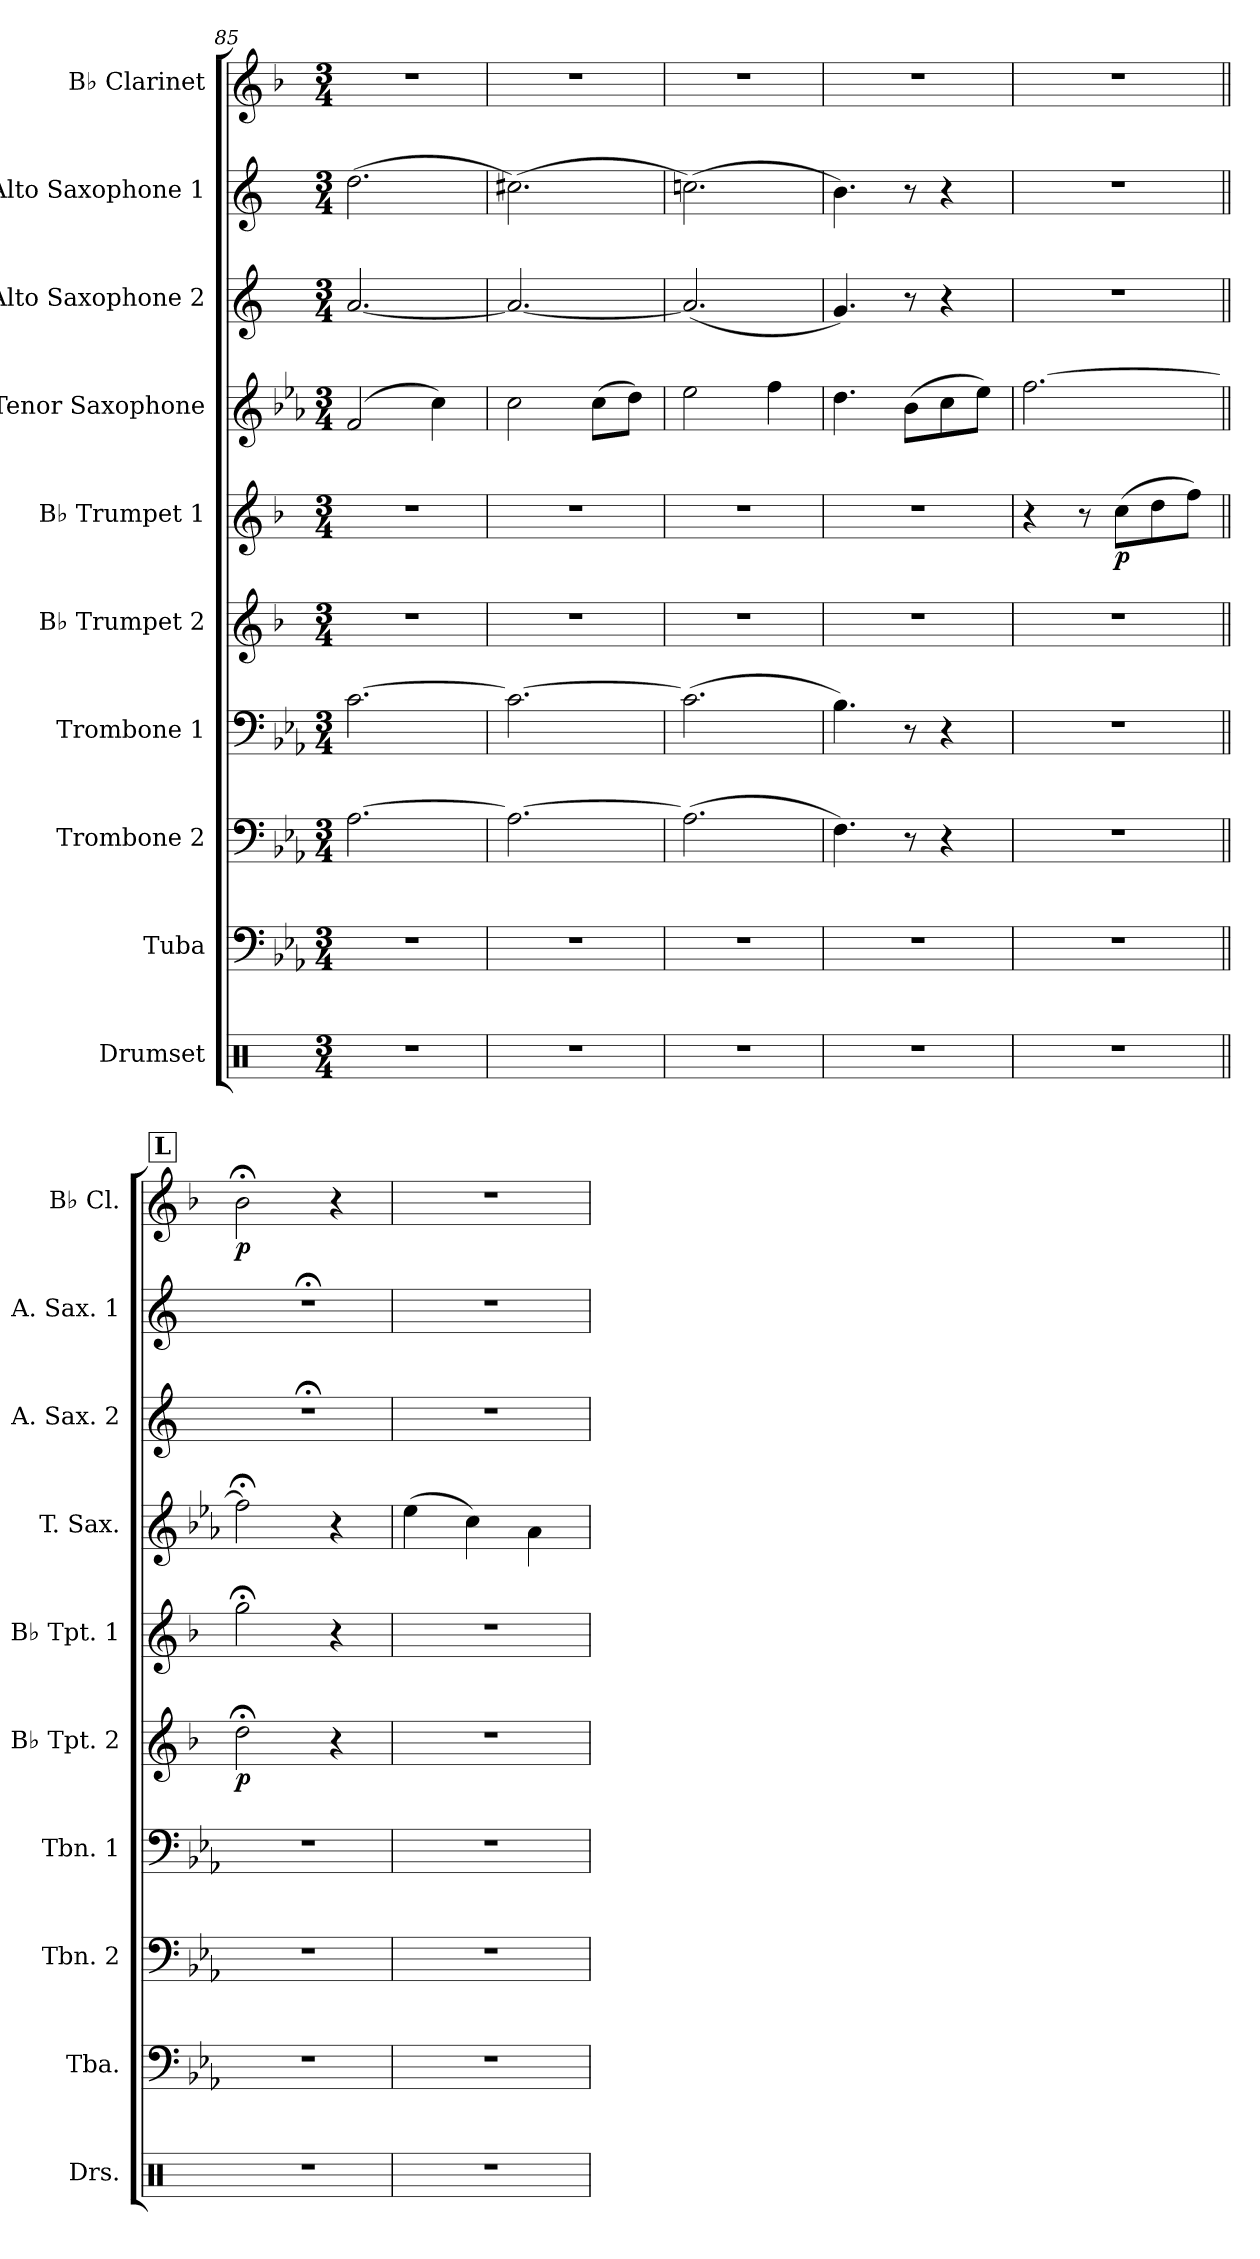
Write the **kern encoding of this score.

**kern	**kern	**kern	**kern	**kern	**dynam	**kern	**dynam	**kern	**kern	**kern	**kern	**dynam
*part10	*part9	*part8	*part7	*part6	*part6	*part5	*part5	*part4	*part3	*part2	*part1	*part1
*staff10	*staff9	*staff8	*staff7	*staff6	*staff6	*staff5	*staff5	*staff4	*staff3	*staff2	*staff1	*staff1
*I"Drumset	*I"Tuba	*I"Trombone 2	*I"Trombone 1	*I"B♭ Trumpet 2	*	*I"B♭ Trumpet 1	*	*I"Tenor Saxophone	*I"Alto Saxophone 2	*I"Alto Saxophone 1	*I"B♭ Clarinet	*
*I'Drs.	*I'Tba.	*I'Tbn. 2	*I'Tbn. 1	*I'B♭ Tpt. 2	*	*I'B♭ Tpt. 1	*	*I'T. Sax.	*I'A. Sax. 2	*I'A. Sax. 1	*I'B♭ Cl.	*
*clefX	*clefF4	*clefF4	*clefF4	*clefG2	*	*clefG2	*	*clefG2	*clefG2	*clefG2	*clefG2	*
*	*	*	*	*ITrd1c2	*	*ITrd1c2	*	*ITrd8c14	*ITrd5c9	*ITrd5c9	*ITrd1c2	*
*k[]	*k[b-e-a-]	*k[b-e-a-]	*k[b-e-a-]	*k[b-e-a-]	*	*k[b-e-a-]	*	*k[b-e-a-]	*k[b-e-a-]	*k[b-e-a-]	*k[b-e-a-]	*
*M3/4	*M3/4	*M3/4	*M3/4	*M3/4	*	*M3/4	*	*M3/4	*M3/4	*M3/4	*M3/4	*
=85	=85	=85	=85	=85	=85	=85	=85	=85	=85	=85	=85	=85
2.r	2.r	[2.A-\	[2.c\	2.r	.	2.r	.	(2F/	[2.c/	(2.f\	2.r	.
.	.	.	.	.	.	.	.	4c\)	.	.	.	.
=86	=86	=86	=86	=86	=86	=86	=86	=86	=86	=86	=86	=86
2.r	2.r	2.A-\_	2.c\_	2.r	.	2.r	.	2c\	2.c/_	(2.en\)	2.r	.
.	.	.	.	.	.	.	.	(8c\L	.	.	.	.
.	.	.	.	.	.	.	.	8d\J)	.	.	.	.
=87	=87	=87	=87	=87	=87	=87	=87	=87	=87	=87	=87	=87
2.r	2.r	(2.A-\]	(2.c\]	2.r	.	2.r	.	2e-\	(2.c/]	(2.e-X\)	2.r	.
.	.	.	.	.	.	.	.	4f\	.	.	.	.
!!LO:PB:g=z
=88	=88	=88	=88	=88	=88	=88	=88	=88	=88	=88	=88	=88
2.r	2.r	4.F\)	4.B-\)	2.r	.	2.r	.	4.d\	4.B-/)	4.d\)	2.r	.
.	.	8r	8r	.	.	.	.	(8B-\L	8r	8r	.	.
.	.	4r	4r	.	.	.	.	8c\	4r	4r	.	.
.	.	.	.	.	.	.	.	8e-\J)	.	.	.	.
=89	=89	=89	=89	=89	=89	=89	=89	=89	=89	=89	=89	=89
2.r	2.r	2.r	2.r	2.r	.	4r	.	[2.f\	2.r	2.r	2.r	.
.	.	.	.	.	.	8r	.	.	.	.	.	.
!	!	!	!	!	!	!	!LO:DY:b	!	!	!	!	!
.	.	.	.	.	.	(8b-\L	p	.	.	.	.	.
.	.	.	.	.	.	8cc\	.	.	.	.	.	.
.	.	.	.	.	.	8ee-\J)	.	.	.	.	.	.
!!LO:REH:place=s1:a:B:fs=14:t=L
=90||	=90||	=90||	=90||	=90||	=90||	=90||	=90||	=90||	=90||	=90||	=90||	=90||
!	!	!	!	!	!LO:DY:b	!	!	!	!	!	!	!LO:DY:b
2.r	2.r	2.r	2.r	2cc;<\	p	2ff;<\	.	2f;<\]	2.r;<	2.r;<	2a-;<\	p
.	.	.	.	4r	.	4r	.	4r	.	.	4r	.
=91	=91	=91	=91	=91	=91	=91	=91	=91	=91	=91	=91	=91
2.r	2.r	2.r	2.r	2.r	.	2.r	.	(4e-\	2.r	2.r	2.r	.
.	.	.	.	.	.	.	.	4c\)	.	.	.	.
.	.	.	.	.	.	.	.	4A-\	.	.	.	.
=	=	=	=	=	=	=	=	=	=	=	=	=
*-	*-	*-	*-	*-	*-	*-	*-	*-	*-	*-	*-	*-
